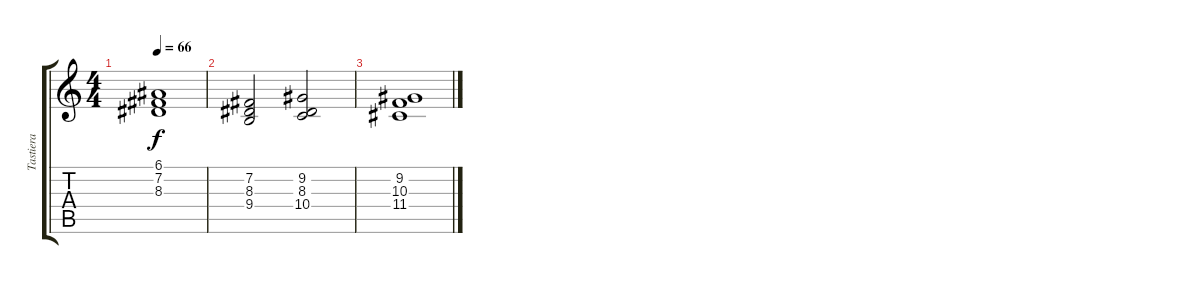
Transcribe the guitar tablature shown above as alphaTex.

\track ("Tastiera" "Tastiera") {instrument synthstrings1}
\staff {score tabs}
\tuning (E4 B3 G3 D3 A2 E2) {hide}
\ts (4 4)
\tempo 66
\clef g2
\ks c
(6.1 7.2 8.3).1{dy f} |
(7.2 8.3 9.4).2 (9.2 8.3 10.4).2 |
(9.2 10.3 11.4).1
